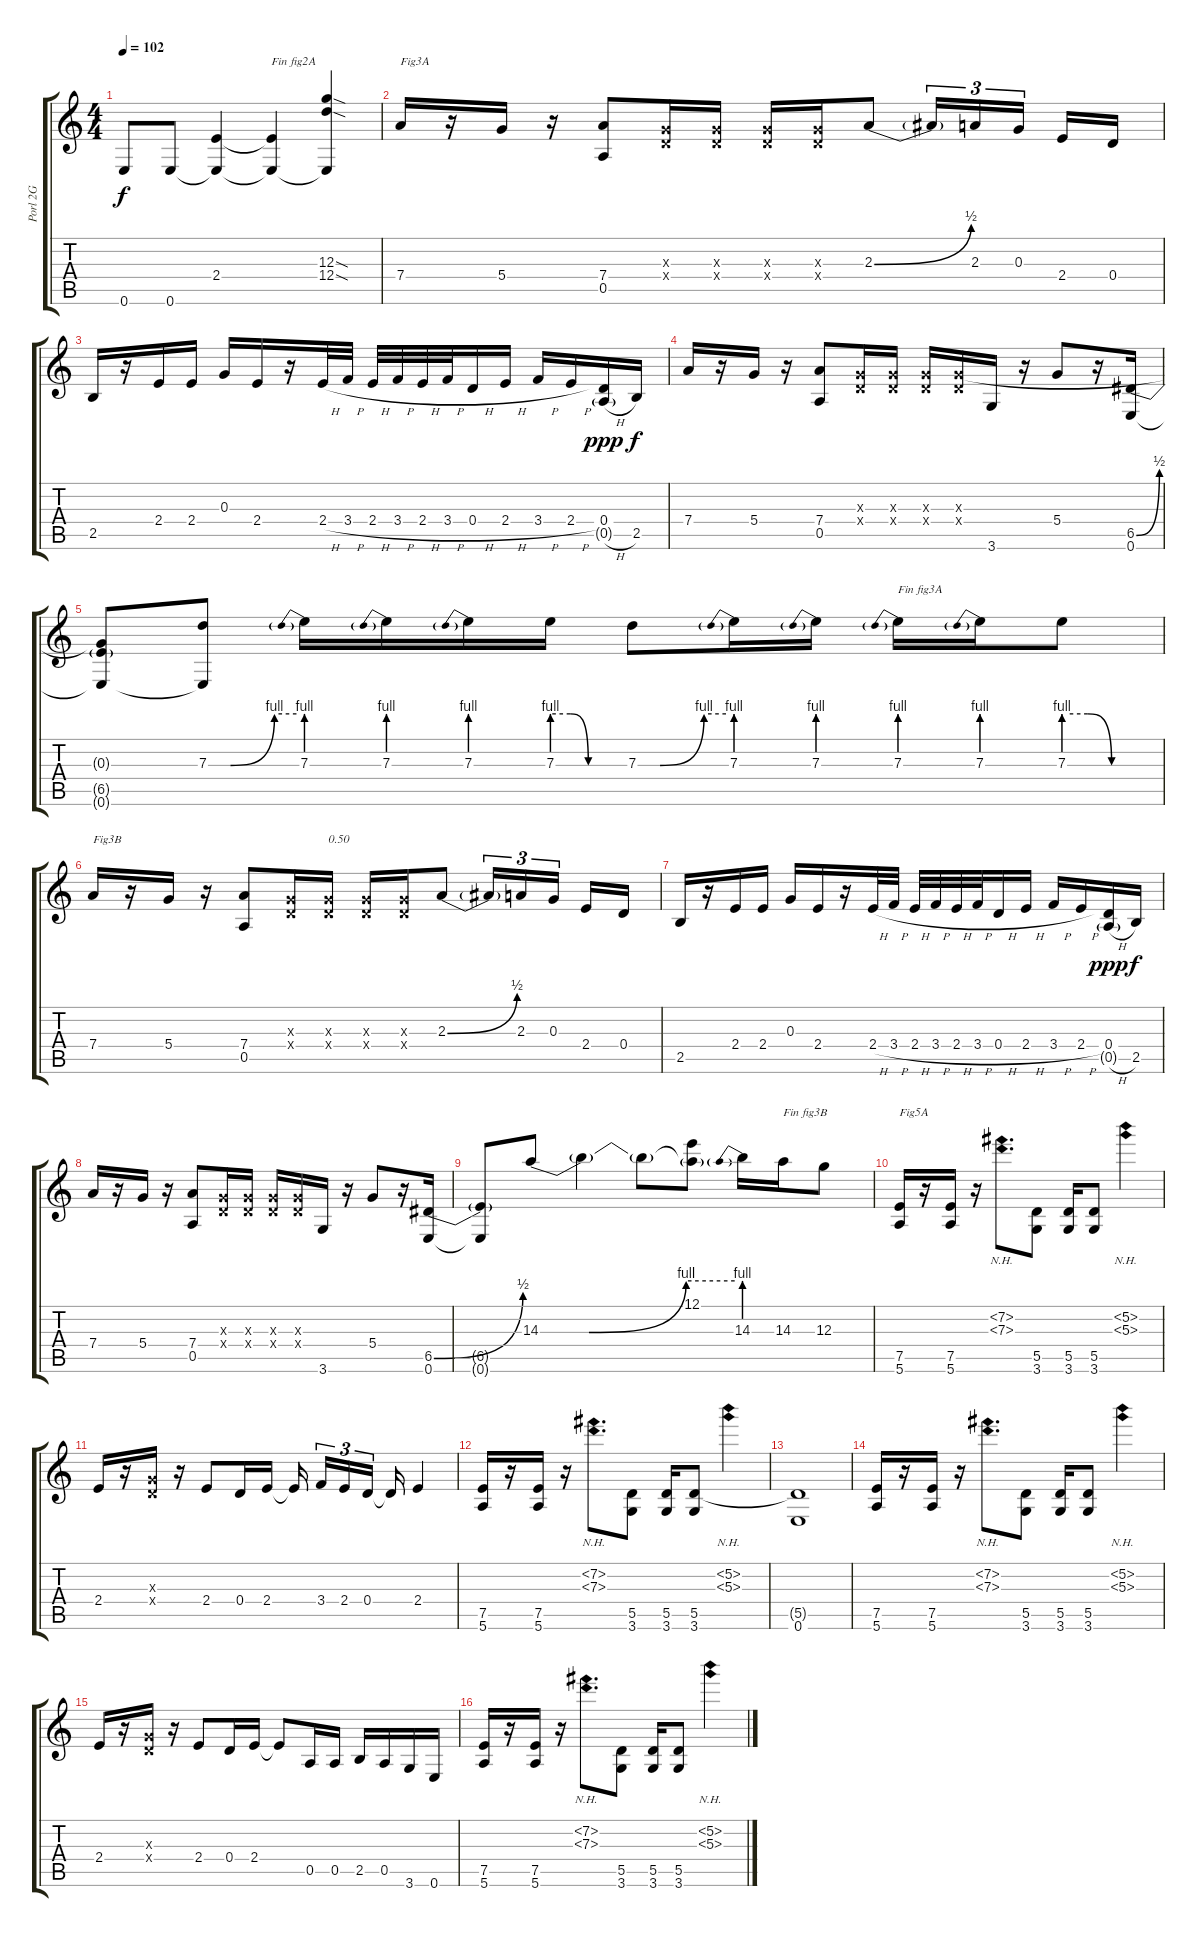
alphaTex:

\track ("Porl 2G" "Porl 2G") {instrument electricguitarclean}
\staff {score tabs}
\tuning (E4 B3 G3 D3 A2 E2) {hide}
\ts (4 4)
\tempo 102
\clef g2
\ks c
0.6.8{dy f} 0.6.8 (2.4 0.6{t}).4 (2.4{t} 0.6{t}).4{txt "Fin fig2A"} (12.3{sod} 12.4{sod} 0.6{t}).4 |
7.4.16{txt "Fig3A"} r.16 5.4.16 r.16 (7.4 0.5).8 (0.3{x} 0.4{x}).16 (0.3{x} 0.4{x}).16 (0.3{x} 0.4{x}).16 (0.3{x} 0.4{x}).16 2.3{be (bend 0 0 60 2)}.8 2.3{t}.16{tu (3 2)} 2.3.16{tu (3 2)} 0.3.16{tu (3 2) beam splitsecondary} 2.4.16 0.4.16 |
2.5.16 r.16 2.4.16 2.4.16 0.3.16 2.4.16 r.16 2.4{h}.32 3.4{h}.32 2.4{h}.32 3.4{h}.32 2.4{h}.32 3.4{h}.32 0.4{h}.16 2.4{h}.16 3.4{h}.16 2.4{h}.16 (0.4 0.5{h g}).16{dy ppp} 2.5.16{dy f} |
7.4.16 r.16 5.4.16 r.16 (7.4 0.5).8 (0.3{x} 0.4{x}).16 (0.3{x} 0.4{x}).16 (0.3{x} 0.4{x}).16 (0.3{x} 0.4{x}).16 3.6.16 r.16 5.4.8 r.16 (6.5{be (bend 0 0 60 2)} 0.6).16 |
(0.3{t} 6.5{t} 0.6{t}).8 (7.3{be (custom 0 0 15 0 45 4 60 4)} 0.6{t}).8 7.3{be (prebend 0 4 60 4)}.16 7.3{be (prebend 0 4 60 4)}.16 7.3{be (prebend 0 4 60 4)}.16 7.3{be (custom 0 4 15 4 30 0 60 0)}.16 7.3{be (custom 0 0 15 0 45 4 60 4)}.8 7.3{be (prebend 0 4 60 4)}.16 7.3{be (prebend 0 4 60 4)}.16 7.3{be (prebend 0 4 60 4)}.16{txt "Fin fig3A"} 7.3{be (prebend 0 4 60 4)}.16 7.3{be (custom 0 4 15 4 30 0 60 0)}.8 |
7.4.16{txt "Fig3B"} r.16 5.4.16 r.16 (7.4 0.5).8 (0.3{x} 0.4{x}).16 (0.3{x} 0.4{x}).16{txt "0.50"} (0.3{x} 0.4{x}).16 (0.3{x} 0.4{x}).16 2.3{be (bend 0 0 60 2)}.8 2.3{t}.16{tu (3 2)} 2.3.16{tu (3 2)} 0.3.16{tu (3 2) beam splitsecondary} 2.4.16 0.4.16 |
2.5.16 r.16 2.4.16 2.4.16 0.3.16 2.4.16 r.16 2.4{h}.32 3.4{h}.32 2.4{h}.32 3.4{h}.32 2.4{h}.32 3.4{h}.32 0.4{h}.16 2.4{h}.16 3.4{h}.16 2.4{h}.16 (0.4 0.5{h g}).16{dy ppp} 2.5.16{dy f} |
7.4.16 r.16 5.4.16 r.16 (7.4 0.5).8 (0.3{x} 0.4{x}).16 (0.3{x} 0.4{x}).16 (0.3{x} 0.4{x}).16 (0.3{x} 0.4{x}).16 3.6.16 r.16 5.4.8 r.16 (6.5{be (bend 0 0 60 2)} 0.6).16 |
(6.5{t} 0.6{t}).8 14.3{be (custom 0 0 15 0 45 4 60 4)}.8 14.3{t}.4 14.3{t}.8 (12.1 14.3{t}).8 14.3{be (prebend 0 4 60 4)}.16 14.3.16{txt "Fin fig3B"} 12.3.8 |
(7.5 5.6).16{txt "Fig5A"} r.16 (7.5 5.6).16 r.16 (7.2{nh} 7.3{nh}).8{d} (5.5 3.6).8 (5.5 3.6).16 (5.5 3.6).8 (5.2{nh} 5.3{nh}).4 |
2.4.16 r.16 (0.3{x} 0.4{x}).16 r.16 2.4.8 0.4.16 2.4.16 2.4{t}.16{beam splitsecondary} 3.4.16{tu (3 2)} 2.4.16{tu (3 2)} 0.4.16{tu (3 2) beam splitsecondary} 0.4{t}.16 2.4.4 |
(7.5 5.6).16 r.16 (7.5 5.6).16 r.16 (7.2{nh} 7.3{nh}).8{d} (5.5 3.6).8 (5.5 3.6).16 (5.5 3.6).8 (5.2{nh} 5.3{nh}).4 |
(5.5{t} 0.6).1 |
(7.5 5.6).16 r.16 (7.5 5.6).16 r.16 (7.2{nh} 7.3{nh}).8{d} (5.5 3.6).8 (5.5 3.6).16 (5.5 3.6).8 (5.2{nh} 5.3{nh}).4 |
2.4.16 r.16 (0.3{x} 0.4{x}).16 r.16 2.4.8 0.4.16 2.4.16 2.4{t}.8 0.5.16 0.5.16 2.5.16 0.5.16 3.6.16 0.6.16 |
(7.5 5.6).16 r.16 (7.5 5.6).16 r.16 (7.2{nh} 7.3{nh}).8{d} (5.5 3.6).8 (5.5 3.6).16 (5.5 3.6).8 (5.2{nh} 5.3{nh}).4
